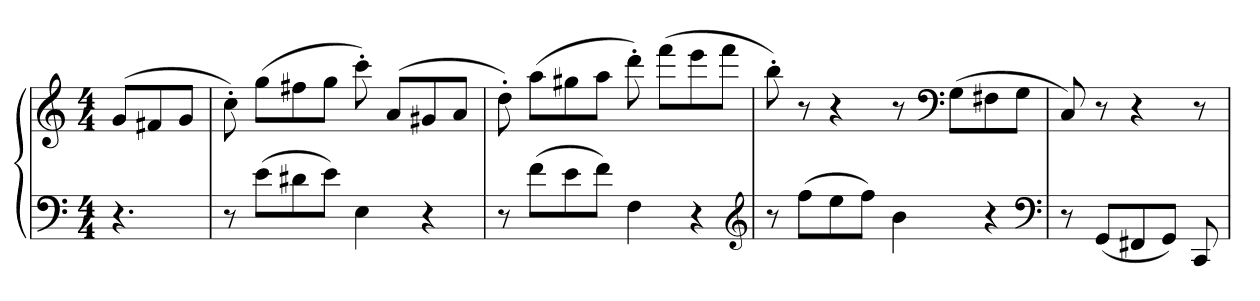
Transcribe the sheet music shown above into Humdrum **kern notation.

**kern	**kern
*part1	*part1
*staff2	*staff1
*clefF4	*clefG2
*k[]	*k[]
*C:	*C:
*M4/4	*M4/4
=	=
4.r	(8gL
.	8f#X
.	8gJ
=	=
8r	8cc')
(8eL	(8ggL
8d#X	8ff#X
8eJ)	8ggJ
4E	8ccc')
.	(8aL
4r	8g#X
.	8aJ
=	=
8r	8dd')
(8fL	(8aaL
8e	8gg#X
8fJ)	8aaJ
4F	8ddd')
.	(8fffL
4r	8eee
.	8fffJ
*clefG2	*
=	=
8r	8bb')
(8ffL	8r
8ee	4r
8ffJ)	.
4b	8r
*	*clefF4
.	(8GL
4r	8F#X
.	8GJ
*clefF4	*
=	=
8r	8C)
(8GGL	8r
8FF#X	4r
8GGJ)	.
8CC	8r
=	=
*-	*-
